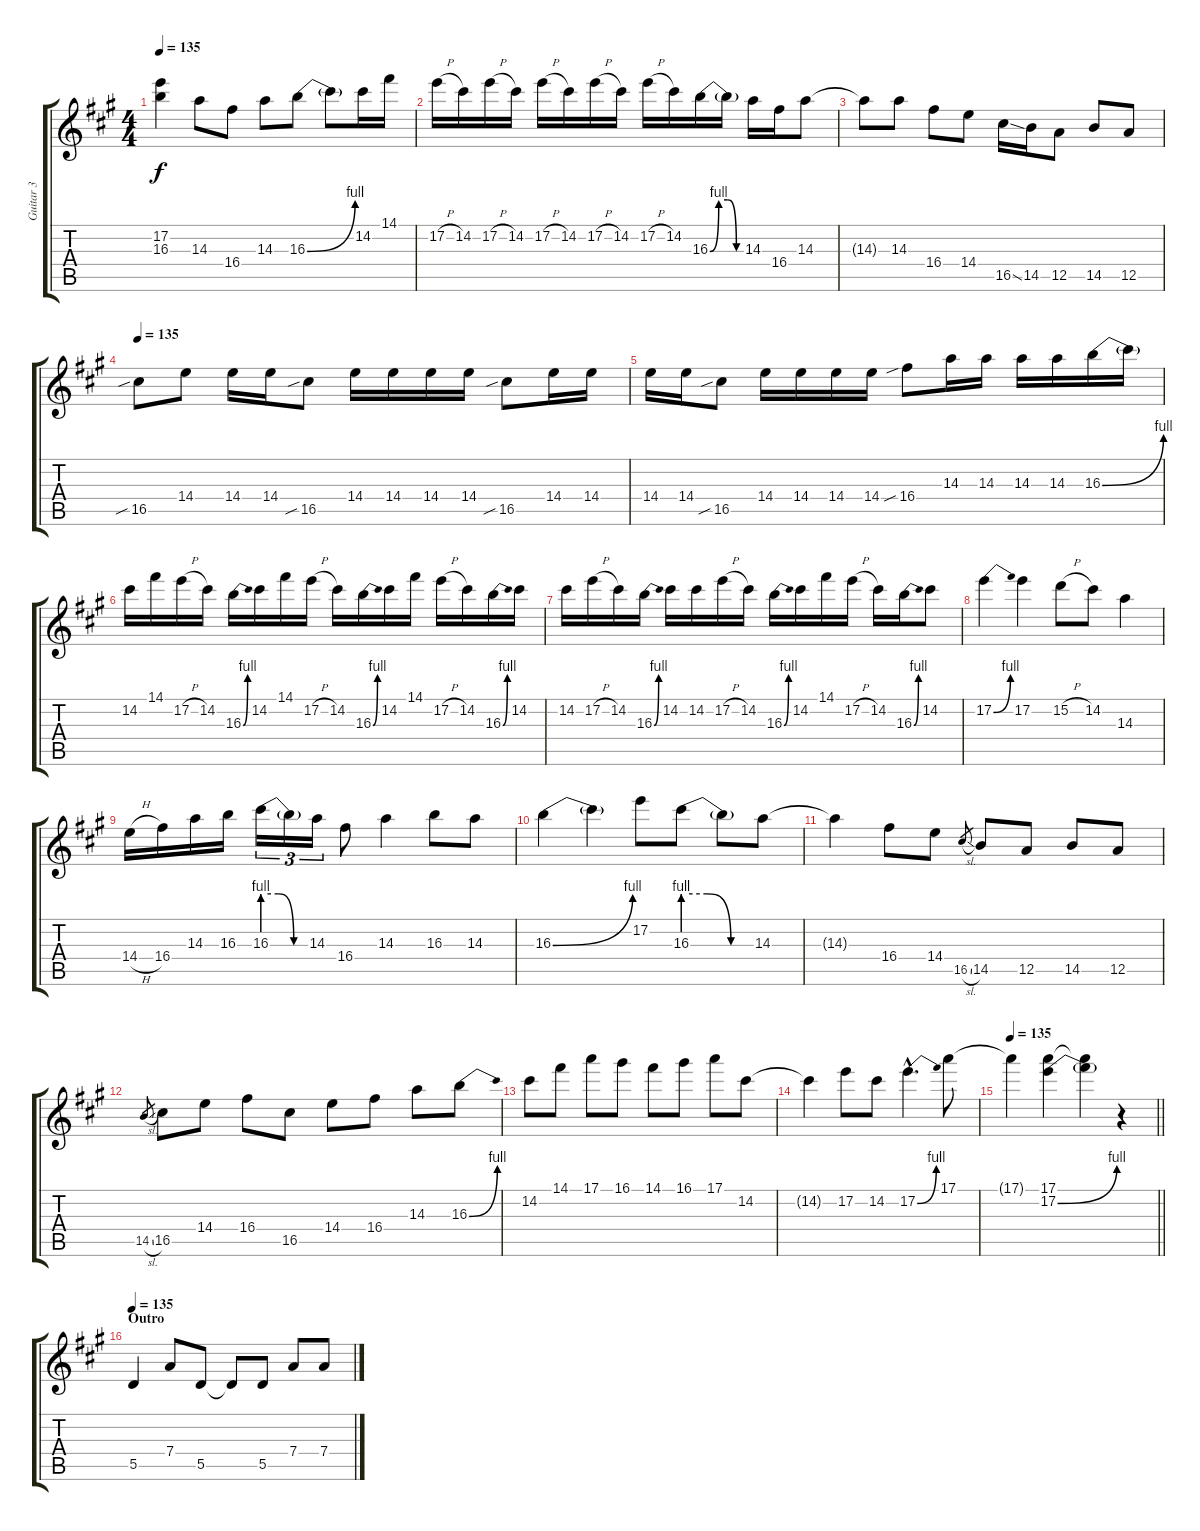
\track ("Guitar 3" "Guitar 3") {instrument overdrivenguitar}
\staff {score tabs}
\tuning (E4 B3 G3 D3 A2 E2) {hide}
\ts (4 4)
\tempo 135
\clef g2
\ks a
(17.2{t} 16.3{t}).4{dy f} 14.3.8 16.4.8 14.3.8 16.3{be (bend 0 0 60 4)}.8 16.3{t}.8 14.2.16 14.1.16 |
17.2{h}.16 14.2.16 17.2{h}.16 14.2.16 17.2{h}.16 14.2.16 17.2{h}.16 14.2.16 17.2{h}.16 14.2.16 16.3{be (custom 0 0 15 4 30 4 45 0 60 0)}.16 16.3{t}.16 14.3.16 16.4.16 14.3.8 |
14.3{t}.8 14.3.8 16.4.8 14.4.8 16.5{ss}.16 14.5.16 12.5.8 14.5.8 12.5.8 |
\tempo 135
16.5{sib}.8 14.4.8 14.4.16 14.4.16 16.5{sib}.8 14.4.16 14.4.16 14.4.16 14.4.16 16.5{sib}.8 14.4.16 14.4.16 |
14.4.16 14.4.16 16.5{sib}.8 14.4.16 14.4.16 14.4.16 14.4.16 16.4{sib}.8 14.3.16 14.3.16 14.3.16 14.3.16 16.3{be (bend 0 0 60 4)}.16 16.3{t}.16 |
14.2.16 14.1.16 17.2{h}.16 14.2.16 16.3{be (bend 0 0 60 4)}.16 14.2.16 14.1.16 17.2{h}.16 14.2.16 16.3{be (bend 0 0 60 4)}.16 14.2.16 14.1.16 17.2{h}.16 14.2.16 16.3{be (bend 0 0 60 4)}.16 14.2.16 |
14.2.16 17.2{h}.16 14.2.16 16.3{be (bend 0 0 60 4)}.16 14.2.16 14.2.16 17.2{h}.16 14.2.16 16.3{be (bend 0 0 60 4)}.16 14.2.16 14.1.16 17.2{h}.16 14.2.16 16.3{be (bend 0 0 60 4)}.16 14.2.8 |
17.2{be (bend 0 0 60 4)}.4 17.2.4 15.2{h}.8 14.2.8 14.3.4 |
14.4{h}.16 16.4.16 14.3.16 16.3.16 16.3{be (custom 0 4 20 4 40 0 60 0)}.16{tu (3 2)} 16.3{t}.16{tu (3 2)} 14.3.16{tu (3 2)} 16.4.8 14.3.4 16.3.8 14.3.8 |
16.3{be (bend 0 0 60 4)}.4 16.3{t}.4 17.2.8 16.3{be (custom 0 4 20 4 40 0 60 0)}.8 16.3{t}.8 14.3.8 |
14.3{t}.4 16.4.8 14.4.8 16.5{sl}.8{gr} 14.5.8 12.5.8 14.5.8 12.5.8 |
14.5{sl}.8{gr} 16.5.8 14.4.8 16.4.8 16.5.8 14.4.8 16.4.8 14.3.8 16.3{be (bend 0 0 60 4)}.8 |
14.2.8 14.1.8 17.1.8 16.1.8 14.1.8 16.1.8 17.1.8 14.2.8 |
14.2{t}.4 17.2.8 14.2.8 17.2{be (bend 0 0 60 4) hac}.4{d} 17.1.8 |
\tempo 135
\barLineRight lightlight
17.1{t}.4 (17.1 17.2{be (bend 0 0 60 4)}).4 (17.1{t} 17.2{t}).4 r.4 |
\section ("" "Outro")
\tempo 135
5.5.4 7.4.8 5.5.8 5.5{t}.8 5.5.8 7.4.8 7.4.8
